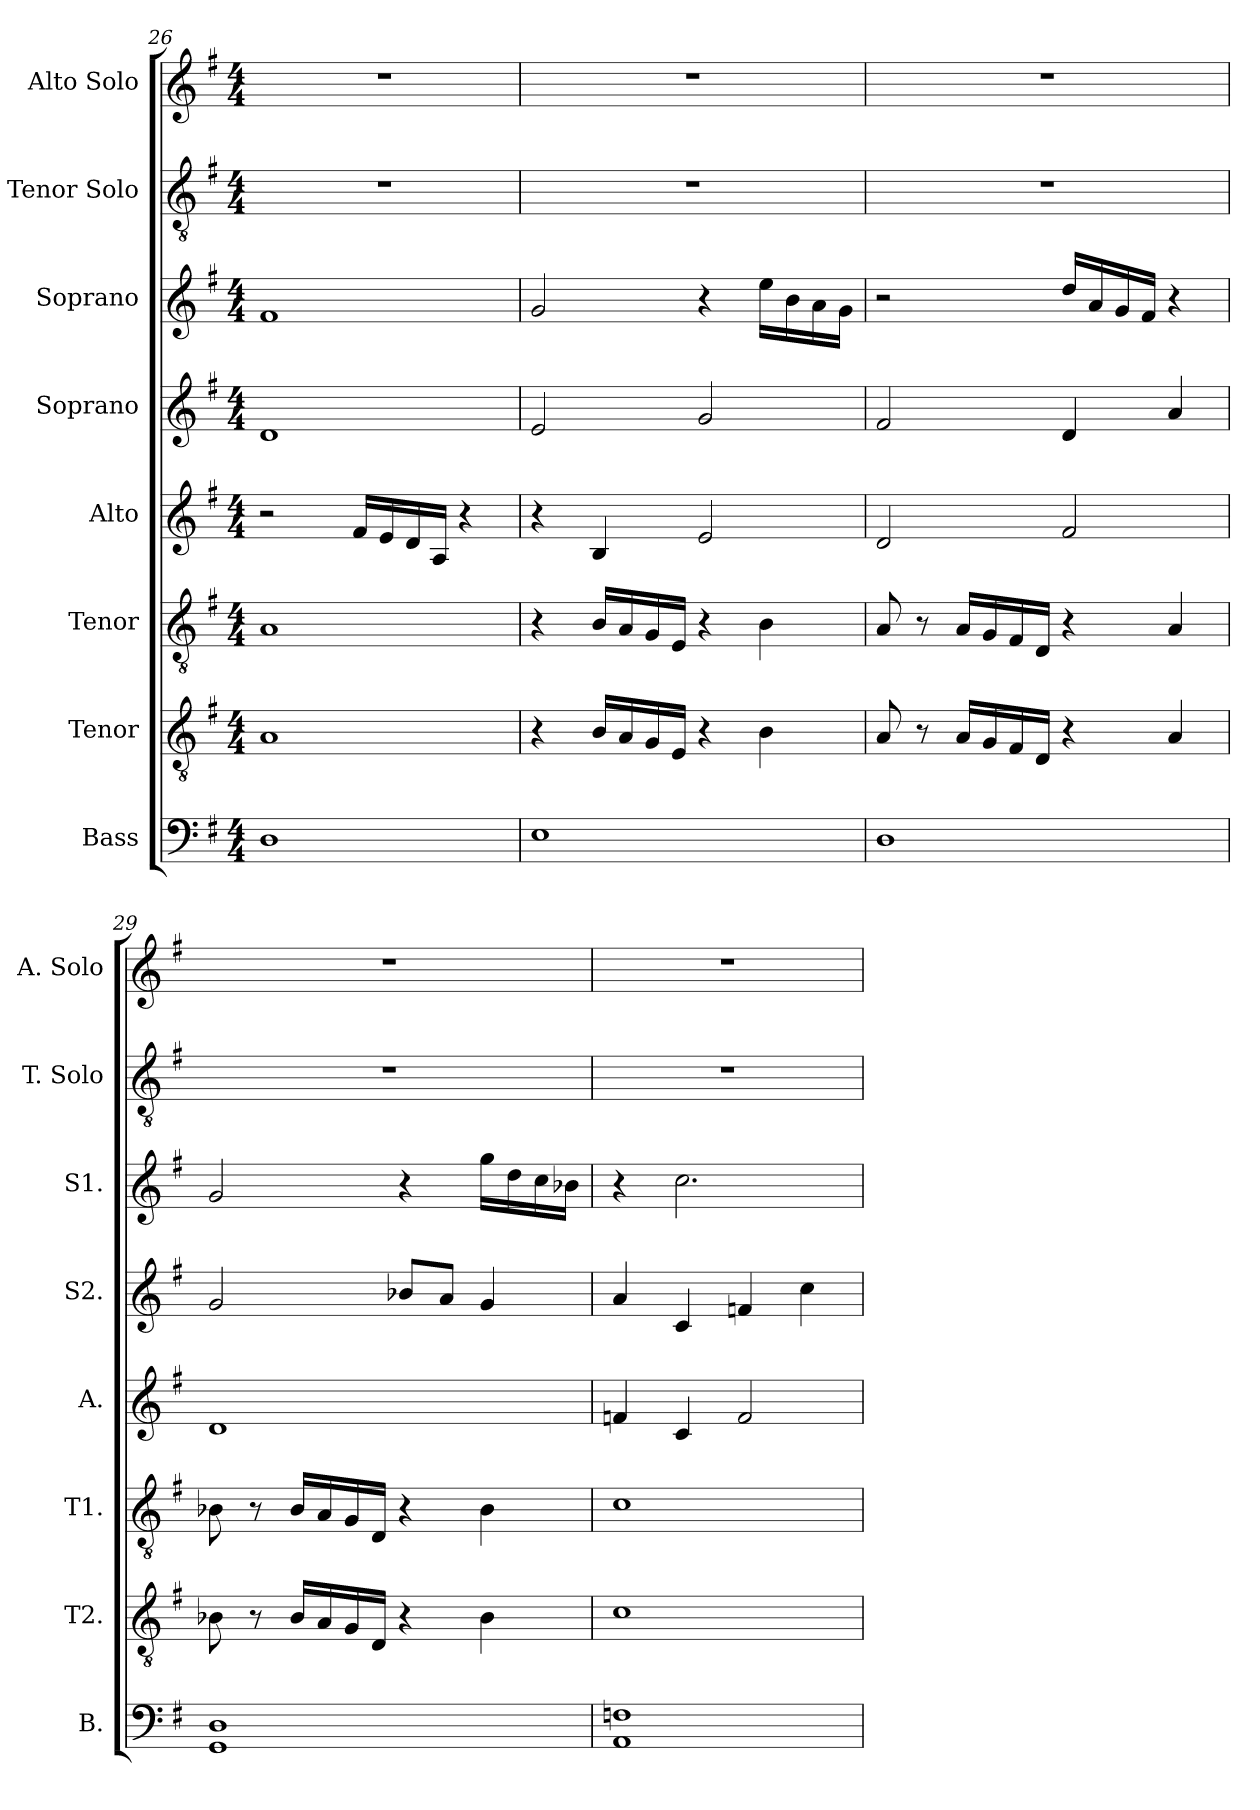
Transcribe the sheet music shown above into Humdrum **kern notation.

**kern	**kern	**kern	**kern	**kern	**kern	**kern	**kern
*part8	*part7	*part6	*part5	*part4	*part3	*part2	*part1
*staff8	*staff7	*staff6	*staff5	*staff4	*staff3	*staff2	*staff1
*I"Bass	*I"Tenor	*I"Tenor	*I"Alto	*I"Soprano	*I"Soprano	*I"Tenor Solo	*I"Alto Solo
*I'B.	*I'T2.	*I'T1.	*I'A.	*I'S2.	*I'S1.	*I'T. Solo	*I'A. Solo
*clefF4	*clefGv2	*clefGv2	*clefG2	*clefG2	*clefG2	*clefGv2	*clefG2
*k[f#]	*k[f#]	*k[f#]	*k[f#]	*k[f#]	*k[f#]	*k[f#]	*k[f#]
*G:	*G:	*G:	*G:	*G:	*G:	*G:	*G:
*M4/4	*M4/4	*M4/4	*M4/4	*M4/4	*M4/4	*M4/4	*M4/4
=26	=26	=26	=26	=26	=26	=26	=26
1D	1A	1A	2r	1d	1f#	1r	1r
.	.	.	16f#/LL	.	.	.	.
.	.	.	16e/	.	.	.	.
.	.	.	16d/	.	.	.	.
.	.	.	16A/JJ	.	.	.	.
.	.	.	4r	.	.	.	.
=27	=27	=27	=27	=27	=27	=27	=27
1E	4r	4r	4r	2e/	2g/	1r	1r
.	16B/LL	16B/LL	4B/	.	.	.	.
.	16A/	16A/	.	.	.	.	.
.	16G/	16G/	.	.	.	.	.
.	16E/JJ	16E/JJ	.	.	.	.	.
.	4r	4r	2e/	2g/	4r	.	.
.	4B\	4B\	.	.	16ee\LL	.	.
.	.	.	.	.	16b\	.	.
.	.	.	.	.	16a\	.	.
.	.	.	.	.	16g\JJ	.	.
!!LO:PB:g=z
=28	=28	=28	=28	=28	=28	=28	=28
1D	8A/	8A/	2d/	2f#/	2r	1r	1r
.	8r	8r	.	.	.	.	.
.	16A/LL	16A/LL	.	.	.	.	.
.	16G/	16G/	.	.	.	.	.
.	16F#/	16F#/	.	.	.	.	.
.	16D/JJ	16D/JJ	.	.	.	.	.
.	4r	4r	2f#/	4d/	16dd/LL	.	.
.	.	.	.	.	16a/	.	.
.	.	.	.	.	16g/	.	.
.	.	.	.	.	16f#/JJ	.	.
.	4A/	4A/	.	4a/	4r	.	.
=29	=29	=29	=29	=29	=29	=29	=29
1GG 1D	8B-X\	8B-X\	1d	2g/	2g/	1r	1r
.	8r	8r	.	.	.	.	.
.	16B-/LL	16B-/LL	.	.	.	.	.
.	16A/	16A/	.	.	.	.	.
.	16G/	16G/	.	.	.	.	.
.	16D/JJ	16D/JJ	.	.	.	.	.
.	4r	4r	.	8b-X/L	4r	.	.
.	.	.	.	8a/J	.	.	.
.	4B-\	4B-\	.	4g/	16gg\LL	.	.
.	.	.	.	.	16dd\	.	.
.	.	.	.	.	16cc\	.	.
.	.	.	.	.	16b-X\JJ	.	.
=30	=30	=30	=30	=30	=30	=30	=30
1AA 1Fn	1c	1c	4fn/	4a/	4r	1r	1r
.	.	.	4c/	4c/	2.cc\	.	.
.	.	.	2f/	4fn/	.	.	.
.	.	.	.	4cc\	.	.	.
=	=	=	=	=	=	=	=
*-	*-	*-	*-	*-	*-	*-	*-
